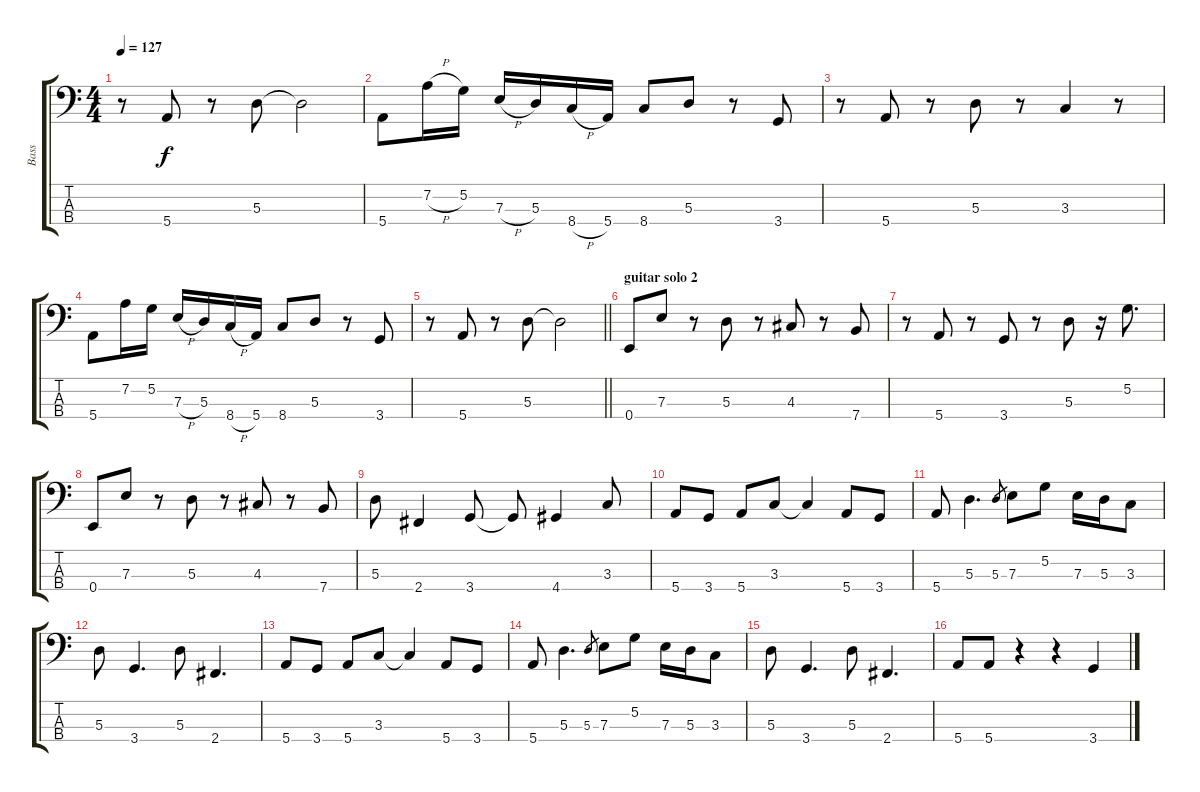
\track ("Bass" "Bass") {instrument electricbasspick}
\staff {score tabs}
\tuning (G2 D2 A1 E1) {hide}
\ts (4 4)
\tempo 127
\clef f4
\ks c
r.8{dy f} 5.4.8 r.8 5.3.8 5.3{t}.2 |
5.4.8 7.2{h}.16 5.2.16 7.3{h}.16 5.3.16 8.4{h}.16 5.4.16 8.4.8 5.3.8 r.8 3.4.8 |
r.8 5.4.8 r.8 5.3.8 r.8 3.3.4 r.8 |
5.4.8 7.2.16 5.2.16 7.3{h}.16 5.3.16 8.4{h}.16 5.4.16 8.4.8 5.3.8 r.8 3.4.8 |
\barLineRight lightlight
r.8 5.4.8 r.8 5.3.8 5.3{t}.2 |
\section ("" "guitar solo 2")
0.4.8 7.3.8 r.8 5.3.8 r.8 4.3.8 r.8 7.4.8 |
r.8 5.4.8 r.8 3.4.8 r.8 5.3.8 r.16 5.2.8{d} |
0.4.8 7.3.8 r.8 5.3.8 r.8 4.3.8 r.8 7.4.8 |
5.3.8 2.4.4 3.4.8 3.4{t}.8 4.4.4 3.3.8 |
5.4.8 3.4.8 5.4.8 3.3.8 3.3{t}.4 5.4.8 3.4.8 |
5.4.8 5.3.4{d} 5.3.8{gr} 7.3.8 5.2.8 7.3.16 5.3.16 3.3.8 |
5.3.8 3.4.4{d} 5.3.8 2.4.4{d} |
5.4.8 3.4.8 5.4.8 3.3.8 3.3{t}.4 5.4.8 3.4.8 |
5.4.8 5.3.4{d} 5.3.8{gr} 7.3.8 5.2.8 7.3.16 5.3.16 3.3.8 |
5.3.8 3.4.4{d} 5.3.8 2.4.4{d} |
5.4.8 5.4.8 r.4 r.4 3.4.4
